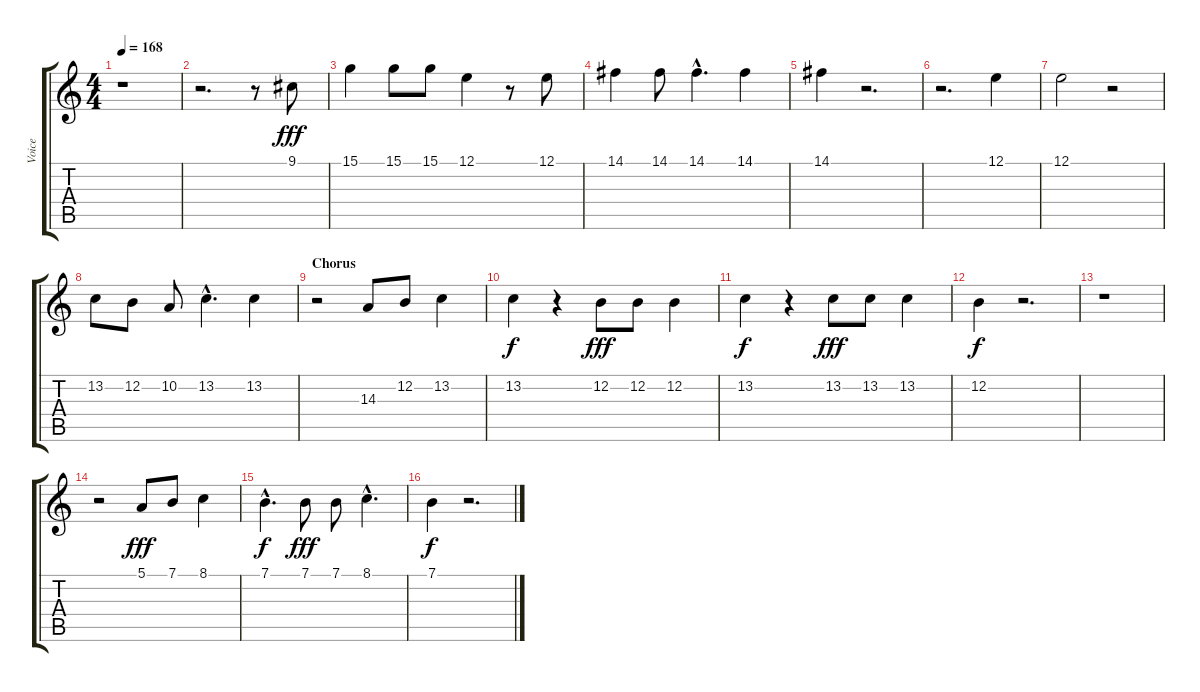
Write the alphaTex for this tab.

\track ("Voice" "Voice") {instrument lead8bassandlead}
\staff {score tabs}
\tuning (E4 B3 G3 D3 A2 E2) {hide}
\ts (4 4)
\tempo 168
\clef g2
\ks c
r.1{dy fff} |
r.2{d} r.8 9.1.8 |
15.1.4 15.1.8 15.1.8 12.1.4 r.8 12.1.8 |
14.1.4 14.1.8 14.1{hac}.4{d} 14.1.4 |
14.1.4 r.2{d} |
r.2{d} 12.1.4 |
12.1.2 r.2 |
13.2.8 12.2.8 10.2.8 13.2{hac}.4{d} 13.2.4 |
\section ("" "Chorus")
r.2 14.3.8 12.2.8 13.2.4 |
13.2.4{dy f} r.4 12.2.8{dy fff} 12.2.8 12.2.4 |
13.2.4{dy f} r.4 13.2.8{dy fff} 13.2.8 13.2.4 |
12.2.4{dy f} r.2{d} |
r.1 |
r.2 5.1.8{dy fff} 7.1.8 8.1.4 |
7.1{hac}.4{d dy f} 7.1.8{dy fff} 7.1.8 8.1{hac}.4{d} |
7.1.4{dy f} r.2{d}
